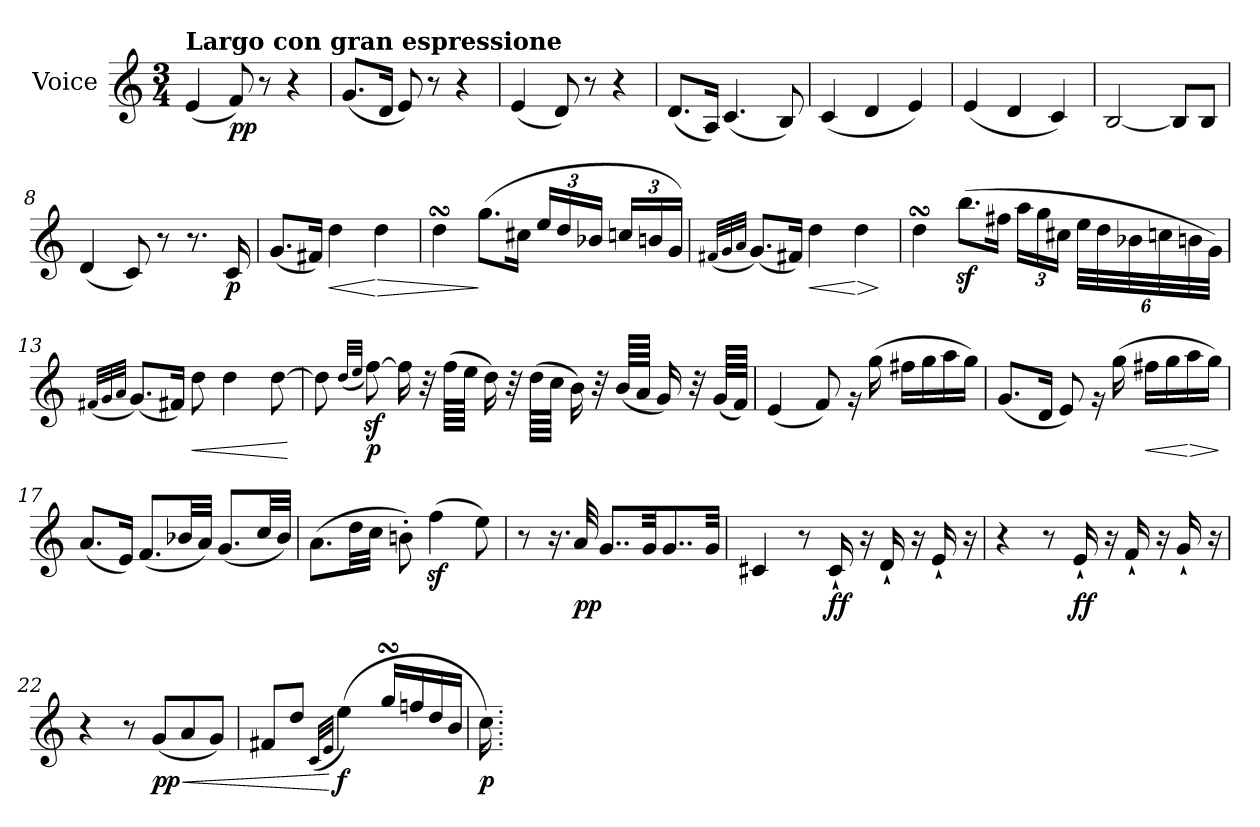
**kern	**dynam
*part1	*part1
*staff1	*staff1
*I"Voice	*
*I'V	*
*clefG2	*
*k[]	*
*M3/4	*
*MM35	*
=1	=1
!LO:TX:a:B:t=Largo con gran espressione	!
(<4e/	.
!	!LO:DY:b
8f/)	pp
8r	.
4r	.
=2	=2
(<8.g/L	.
16d/Jk	.
8e/)	.
8r	.
4r	.
=3	=3
(<4e/	.
8d/)	.
8r	.
4r	.
=4	=4
(<8.d/L	.
16A/Jk)	.
(<4.c/	.
8B/)	.
=5	=5
(<4c/	.
4d/	.
4e/)	.
=6	=6
(<4e/	.
4d/	.
4c/)	.
=7	=7
[2B/	.
8B/L]	.
8B/J	.
!!LO:LB:g=z
=8	=8
(<4d/	.
8c/)	.
8r	.
8.r	.
!	!LO:DY:b
16c/	p
=9	=9
(<8.g/L	.
16f#X/Jk)	.
!	!LO:HP:b
4dd\	<
!	!LO:HP:n=1:b
4dd\	[ >
=10	=10
4ddsSSS\	.
(>8.gg\L	]
16cc#X\Jk	.
*Xbrackettup	*
24ee/LL	.
24dd/	.
24b-Xi/JJ	.
24ccn/LL	.
24b/	.
24g/JJ)	.
=11	=11
(<32qf#X/LLL	.
32qg/	.
32qa/JJJ	.
(<8.g/L)	.
16f#/Jk)	.
!	!LO:HP:b
4dd\	<
!	!LO:HP:n=1:b
4dd\	[ >
.	]
=12	=12
4ddsSSS\	.
(>8.bbz<\L	.
16ff#X\Jk	.
24aa\LL	.
24gg\	.
24cc#X\JJ	.
48ee\LLL	.
48dd\	.
48b-Xi\	.
48ccn\	.
48b\	.
48g\JJJ)	.
!!LO:LB:g=z
=13	=13
(<32qf#X/LLL	.
32qg/	.
32qa/JJJ	.
(<8.g/L)	.
16f#X/Jk)	.
!	!LO:HP:b
8dd\	<
4dd\	.
[8dd\	.
.	[
=14	=14
8dd\]	.
(<32qdd/LLL	.
32qee/JJJ	.
!	!LO:DY:b
[8ffz<\)	p
16ff\]	.
32r	.
(>64ff\LLLL	.
64ee\JJJJ	.
16dd\)	.
32r	.
(>64dd\LLLL	.
64cc\JJJJ	.
16b\)	.
32r	.
(<64b/LLLL	.
64a/JJJJ	.
16g/)	.
32r	.
(<64g/LLLL	.
64f/JJJJ)	.
=15	=15
(<4e/	.
8f/)	.
16rg	.
(>16gg\	.
16ff#X\LL	.
16gg\	.
16aa\	.
16gg\JJ)	.
!!LO:LB:g=z
=16	=16
(<8.g/L	.
16d/Jk	.
8e/)	.
16rg	.
(>16gg\	.
!	!LO:HP:b
16ff#X\LL	<
16gg\	.
!	!LO:HP:n=1:b
16aa\	[ >
16gg\JJ)	.
.	]
=17	=17
(<8.a/L	.
16e/Jk)	.
(<8.f/L	.
32b-X/LL	.
32a/JJJ)	.
(<8.g/L	.
32cc/LL	.
32b-/JJJ)	.
=18	=18
(>8.a\L	.
32dd\LL	.
32cc\JJJ	.
8bn'\)	.
(>4ffz<\	.
8ee\)	.
=19	=19
8r	.
16.r	.
!	!LO:DY:b
32a/	pp
8..g/L	.
32g/KK	.
8..g/	.
32g/Jkk	.
!!LO:LB:g=z
=20	=20
4c#X/	.
8r	.
!	!LO:DY:b
16c#`/	ff
16r	.
16d`/	.
16r	.
16e`/	.
16r	.
=21	=21
4r	.
8r	.
!	!LO:DY:b
16e`/	ff
16r	.
16f`/	.
16r	.
16g`/	.
16r	.
=22	=22
4r	.
8r	.
!	!LO:HP:b
!	!LO:DY:n=1:b
(<8g/L	< pp
8a/	.
8g/J)	.
=23	=23
8f#X/L	.
8dd/J	.
(<32qc/LLL	.
32qe/JJJ	.
!	!LO:DY:n=1:b
(>4ee\)	[ f
16ggsSSS/LL	.
16ffn/	.
16dd/	.
16b/JJ	.
=24	=24
!	!LO:DY:b
16cc\)	p
=.	=.
*-	*-
